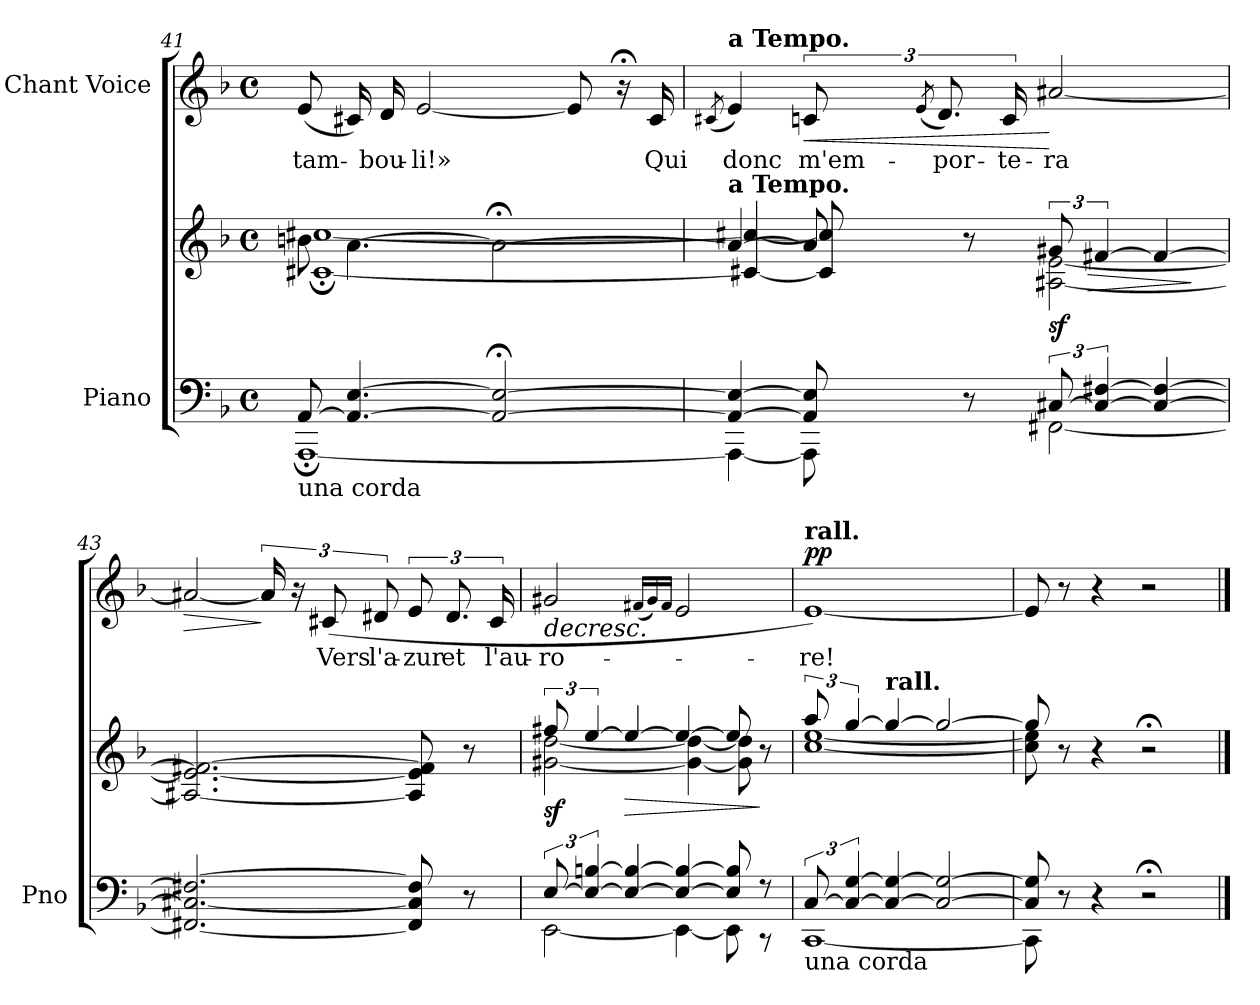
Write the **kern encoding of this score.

**kern	**kern	**dynam	**kern	**text	**dynam
*part2	*part2	*part2	*part1	*part1	*part1
*staff3	*staff2	*staff2/3	*staff1	*staff1	*staff1
*I"Piano	*	*	*I"Chant Voice	*	*
*I'Pno	*	*	*	*	*
*clefF4	*clefG2	*	*clefG2	*	*
*k[b-]	*k[b-]	*	*k[b-]	*	*
*M4/4	*M4/4	*	*M4/4	*	*
*met(c)	*met(c)	*	*met(c)	*	*
*MM40	*MM40	*	*MM40	*	*
=41	=41	=41	=41	=41	=41
*^	*^	*	*	*	*
!LO:TX:b:t=una corda	!	!	!	!	!	!	!
!	!	!	!	!	!	!LO:LY:b	!
[8AA/	[1AAA;	8bn\	[1c#X;< [1cc#X;<	.	(<8e/	-tam-	.
4.AA/_ [4.E/	.	[4.a\	.	.	16c#X/)	.	.
!	!	!	!	!	!	!LO:LY:b	!
.	.	.	.	.	16d/	-bou-	.
!	!	!	!	!	!	!LO:LY:b	!
.	.	.	.	.	[2e/	-li!»	.
2AA/_;< 2E/_;<	.	2a;<\_	.	.	.	.	.
.	.	.	.	.	8e/]	.	.
.	.	.	.	.	16r;<	.	.
!	!	!	!	!	!	!LO:LY:b	!
.	.	.	.	.	16c#/	Qui	.
=42	=42	=42	=42	=42	=42	=42	=42
*	*	*	*	*	*MM50	*	*
.	.	.	.	.	(<8qc#X/	.	.
!	!	!	!	!	!LO:TX:a:B:t=a Tempo.	!	!
!	!	!LO:TX:a:B:t=a Tempo.	!	!	!	!	!
!	!	!	!	!	!	!LO:LY:b	!
4AA/_ 4E/_	4AAA\_	4a/_	4c#X/_ 4cc#X/_	.	4e/)	donc	.
!	!	!	!	!	!	!LO:LY:b	!LO:HP:b
8AA/] 8E/]	8AAA\]	8a/]	8c#/] 8cc#/]	.	12cn/	m'em-	<
.	.	.	.	.	(<8qe/	.	.
!	!	!	!	!	!	!LO:LY:b	!
.	.	.	.	.	12.d/)	-por-	.
8r	8ryy	8r	8ryy	.	.	.	.
!	!	!	!	!	!	!LO:LY:b	!
.	.	.	.	.	24c/	-te-	.
!	!	!	!	!LO:DY:b	!	!LO:LY:b	!
[12C#X/	[2FF#X\	12g#X/	[2A#X\ [2e\	sf	[2a#X/	-ra	[
!	!	!	!	!LO:HP:b	!	!	!
6C#/_ [6F#X/	.	[6f#X/	.	>	.	.	.
4C#/_ 4F#/_	.	4f#/_	.	.	.	.	.
*v	*v	*	*	*	*	*	*
*	*v	*v	*	*	*	*
.	.	]	.	.	.
!!LO:LB:g=z
=43	=43	=43	=43	=43	=43
!	!	!	!	!	!LO:HP:b
2.FF#X/_ 2.C#X/_ 2.F#X/_	2.A#X/_ 2.e/_ 2.f#X/_	.	2a#X/_	.	>
.	.	.	24a#/]	.	]
.	.	.	24r	.	.
!	!	!	!	!LO:LY:b	!
.	.	.	(>12c#X/	Vers	.
!	!	!	!	!LO:LY:b	!
.	.	.	12d#X/	l'a-	.
!	!	!	!	!LO:LY:b	!
8FF#/] 8C#/] 8F#/]	8A#/] 8e/] 8f#/]	.	12e/	-zur	.
!	!	!	!	!LO:LY:b	!
.	.	.	12.d#/	et	.
8r	8r	.	.	.	.
!	!	!	!	!LO:LY:b	!
.	.	.	24c#/	l'au-	.
=44	=44	=44	=44	=44	=44
*^	*^	*	*	*	*
!	!	!	!	!LO:DY:b	!	!LO:LY:b	!LO:HP:b
[12E/	[2EE\	12ff#X/	[2g#X\ [2dd\	sf	2g#X/	-ro-	>
6E/_ [6Bn/	.	[6ee/	.	.	.	.	.
!	!	!	!	!LO:HP:b	!	!	!
4E/_ 4B/_	.	4ee/_	.	>	.	.	.
.	.	.	.	.	(<16qf#X/LL	.	.
.	.	.	.	.	16qg#/)	.	.
.	.	.	.	.	16qf#/JJ	.	.
4E/_ 4B/_	4EE\_	4ee/_	4g#\_ 4dd\_	.	2e/	.	.
8E/] 8B/]	8EE\]	8ee/]	8g#\] 8dd\]	.	.	.	.
8r	8r	8r	8ryy	]	.	.	.
=45	=45	=45	=45	=45	=45	=45	=45
*	*	*	*	*	*MM40	*	*
!	!	!	!	!	!LO:TX:a:B:t=rall.	!	!
!LO:TX:b:t=una corda	!	!	!	!	!	!	!
!	!	!	!	!	!	!LO:LY:b	!LO:DY:a
[12C/	[1CC	12aa/	[1cc [1ee	.	[1e)	-re!	pp
6C/_ [6G/	.	[6gg/	.	.	.	.	.
!	!	!LO:TX:a:B:t=rall.	!	!	!	!	!
4C/_ 4G/_	.	4gg/_	.	.	.	.	.
2C/_ 2G/_	.	2gg/_	.	.	.	.	.
*v	*v	*	*	*	*	*	*
*	*v	*v	*	*	*	*
.	.	.	.	.	]
=46	=46	=46	=46	=46	=46
*^	*^	*	*	*	*
8C/] 8G/]	8CC\]	8gg/]	8cc\] 8ee\]	.	8e/]	.	.
8r	8ryy	8r	8ryy	.	8r	.	.
4r	4ryy	4r	4ryy	.	4r	.	.
2r;<	2ryy	2r;<	2ryy	.	2r	.	.
*v	*v	*	*	*	*	*	*
*	*v	*v	*	*	*	*
==	==	==	==	==	==
*-	*-	*-	*-	*-	*-
